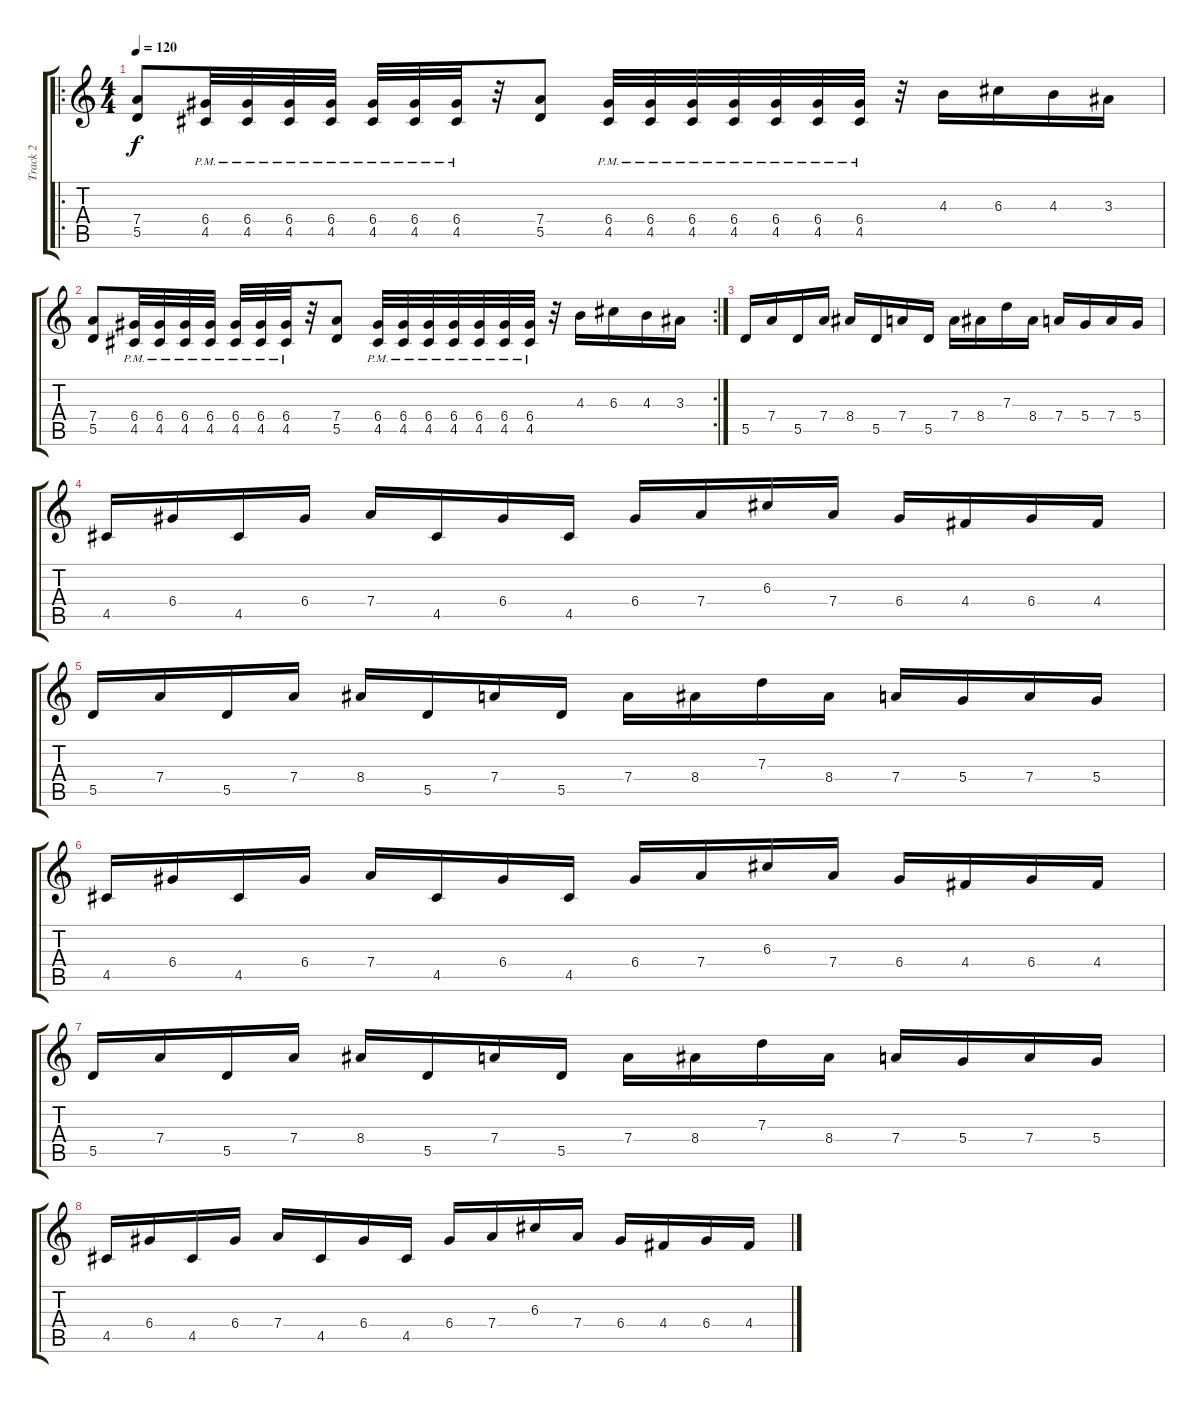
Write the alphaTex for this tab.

\track ("Track 2" "Track 2") {instrument distortionguitar}
\staff {score tabs}
\tuning (E4 B3 G3 D3 A2 D2) {hide}
\ro
\ts (4 4)
\tempo 120
\clef g2
\ks c
(7.4 5.5).8{dy f} (6.4{pm} 4.5{pm}).32 (6.4{pm} 4.5{pm}).32 (6.4{pm} 4.5{pm}).32 (6.4{pm} 4.5{pm}).32 (6.4{pm} 4.5{pm}).32 (6.4{pm} 4.5{pm}).32 (6.4{pm} 4.5{pm}).32 r.32 (7.4 5.5).8 (6.4{pm} 4.5{pm}).32 (6.4{pm} 4.5{pm}).32 (6.4{pm} 4.5{pm}).32 (6.4{pm} 4.5{pm}).32 (6.4{pm} 4.5{pm}).32 (6.4{pm} 4.5{pm}).32 (6.4{pm} 4.5{pm}).32 r.32 4.3.16 6.3.16 4.3.16 3.3.16 |
\rc 2
(7.4 5.5).8 (6.4{pm} 4.5{pm}).32 (6.4{pm} 4.5{pm}).32 (6.4{pm} 4.5{pm}).32 (6.4{pm} 4.5{pm}).32 (6.4{pm} 4.5{pm}).32 (6.4{pm} 4.5{pm}).32 (6.4{pm} 4.5{pm}).32 r.32 (7.4 5.5).8 (6.4{pm} 4.5{pm}).32 (6.4{pm} 4.5{pm}).32 (6.4{pm} 4.5{pm}).32 (6.4{pm} 4.5{pm}).32 (6.4{pm} 4.5{pm}).32 (6.4{pm} 4.5{pm}).32 (6.4{pm} 4.5{pm}).32 r.32 4.3.16 6.3.16 4.3.16 3.3.16 |
5.5.16 7.4.16 5.5.16 7.4.16 8.4.16 5.5.16 7.4.16 5.5.16 7.4.16 8.4.16 7.3.16 8.4.16 7.4.16 5.4.16 7.4.16 5.4.16 |
4.5.16 6.4.16 4.5.16 6.4.16 7.4.16 4.5.16 6.4.16 4.5.16 6.4.16 7.4.16 6.3.16 7.4.16 6.4.16 4.4.16 6.4.16 4.4.16 |
5.5.16 7.4.16 5.5.16 7.4.16 8.4.16 5.5.16 7.4.16 5.5.16 7.4.16 8.4.16 7.3.16 8.4.16 7.4.16 5.4.16 7.4.16 5.4.16 |
4.5.16 6.4.16 4.5.16 6.4.16 7.4.16 4.5.16 6.4.16 4.5.16 6.4.16 7.4.16 6.3.16 7.4.16 6.4.16 4.4.16 6.4.16 4.4.16 |
5.5.16 7.4.16 5.5.16 7.4.16 8.4.16 5.5.16 7.4.16 5.5.16 7.4.16 8.4.16 7.3.16 8.4.16 7.4.16 5.4.16 7.4.16 5.4.16 |
4.5.16 6.4.16 4.5.16 6.4.16 7.4.16 4.5.16 6.4.16 4.5.16 6.4.16 7.4.16 6.3.16 7.4.16 6.4.16 4.4.16 6.4.16 4.4.16
